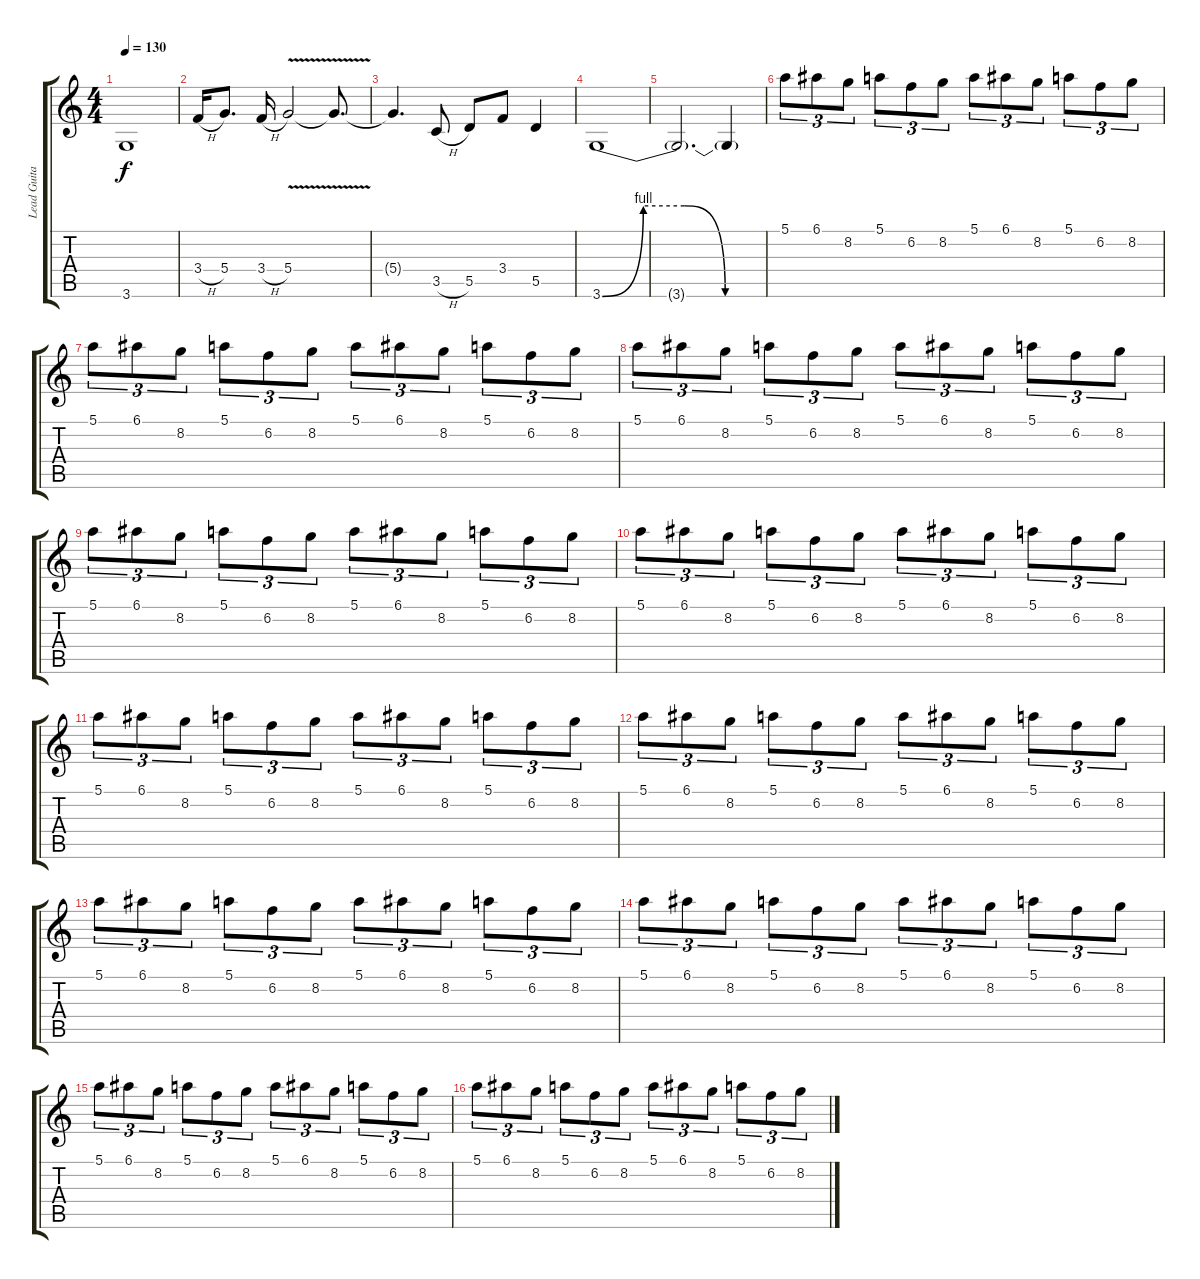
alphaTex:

\track ("Lead Guitar" "Lead Guita") {instrument distortionguitar}
\staff {score tabs}
\tuning (E4 B3 G3 D3 A2 E2) {hide}
\ts (4 4)
\tempo 130
\clef g2
\ks c
3.6{t}.1{dy f} |
3.4{h}.16 5.4.8{d} 3.4{h}.16 5.4{v}.2 5.4{t}.8{d} |
5.4{t}.4{d} 3.5{h}.8 5.5.8 3.4.8 5.5.4 |
3.6{be (custom 0 0 15 4 30 4 45 0 60 0)}.1 |
3.6{t}.2{d} 3.6{t}.4 |
5.1.8{tu (3 2)} 6.1.8{tu (3 2)} 8.2.8{tu (3 2)} 5.1.8{tu (3 2)} 6.2.8{tu (3 2)} 8.2.8{tu (3 2)} 5.1.8{tu (3 2)} 6.1.8{tu (3 2)} 8.2.8{tu (3 2)} 5.1.8{tu (3 2)} 6.2.8{tu (3 2)} 8.2.8{tu (3 2)} |
5.1.8{tu (3 2)} 6.1.8{tu (3 2)} 8.2.8{tu (3 2)} 5.1.8{tu (3 2)} 6.2.8{tu (3 2)} 8.2.8{tu (3 2)} 5.1.8{tu (3 2)} 6.1.8{tu (3 2)} 8.2.8{tu (3 2)} 5.1.8{tu (3 2)} 6.2.8{tu (3 2)} 8.2.8{tu (3 2)} |
5.1.8{tu (3 2)} 6.1.8{tu (3 2)} 8.2.8{tu (3 2)} 5.1.8{tu (3 2)} 6.2.8{tu (3 2)} 8.2.8{tu (3 2)} 5.1.8{tu (3 2)} 6.1.8{tu (3 2)} 8.2.8{tu (3 2)} 5.1.8{tu (3 2)} 6.2.8{tu (3 2)} 8.2.8{tu (3 2)} |
5.1.8{tu (3 2)} 6.1.8{tu (3 2)} 8.2.8{tu (3 2)} 5.1.8{tu (3 2)} 6.2.8{tu (3 2)} 8.2.8{tu (3 2)} 5.1.8{tu (3 2)} 6.1.8{tu (3 2)} 8.2.8{tu (3 2)} 5.1.8{tu (3 2)} 6.2.8{tu (3 2)} 8.2.8{tu (3 2)} |
5.1.8{tu (3 2)} 6.1.8{tu (3 2)} 8.2.8{tu (3 2)} 5.1.8{tu (3 2)} 6.2.8{tu (3 2)} 8.2.8{tu (3 2)} 5.1.8{tu (3 2)} 6.1.8{tu (3 2)} 8.2.8{tu (3 2)} 5.1.8{tu (3 2)} 6.2.8{tu (3 2)} 8.2.8{tu (3 2)} |
5.1.8{tu (3 2)} 6.1.8{tu (3 2)} 8.2.8{tu (3 2)} 5.1.8{tu (3 2)} 6.2.8{tu (3 2)} 8.2.8{tu (3 2)} 5.1.8{tu (3 2)} 6.1.8{tu (3 2)} 8.2.8{tu (3 2)} 5.1.8{tu (3 2)} 6.2.8{tu (3 2)} 8.2.8{tu (3 2)} |
5.1.8{tu (3 2)} 6.1.8{tu (3 2)} 8.2.8{tu (3 2)} 5.1.8{tu (3 2)} 6.2.8{tu (3 2)} 8.2.8{tu (3 2)} 5.1.8{tu (3 2)} 6.1.8{tu (3 2)} 8.2.8{tu (3 2)} 5.1.8{tu (3 2)} 6.2.8{tu (3 2)} 8.2.8{tu (3 2)} |
5.1.8{tu (3 2)} 6.1.8{tu (3 2)} 8.2.8{tu (3 2)} 5.1.8{tu (3 2)} 6.2.8{tu (3 2)} 8.2.8{tu (3 2)} 5.1.8{tu (3 2)} 6.1.8{tu (3 2)} 8.2.8{tu (3 2)} 5.1.8{tu (3 2)} 6.2.8{tu (3 2)} 8.2.8{tu (3 2)} |
5.1.8{tu (3 2) volume 12} 6.1.8{tu (3 2)} 8.2.8{tu (3 2)} 5.1.8{tu (3 2)} 6.2.8{tu (3 2)} 8.2.8{tu (3 2)} 5.1.8{tu (3 2)} 6.1.8{tu (3 2)} 8.2.8{tu (3 2)} 5.1.8{tu (3 2)} 6.2.8{tu (3 2)} 8.2.8{tu (3 2)} |
5.1.8{tu (3 2)} 6.1.8{tu (3 2)} 8.2.8{tu (3 2)} 5.1.8{tu (3 2)} 6.2.8{tu (3 2)} 8.2.8{tu (3 2)} 5.1.8{tu (3 2)} 6.1.8{tu (3 2)} 8.2.8{tu (3 2)} 5.1.8{tu (3 2)} 6.2.8{tu (3 2)} 8.2.8{tu (3 2)} |
5.1.8{tu (3 2)} 6.1.8{tu (3 2)} 8.2.8{tu (3 2)} 5.1.8{tu (3 2)} 6.2.8{tu (3 2)} 8.2.8{tu (3 2)} 5.1.8{tu (3 2)} 6.1.8{tu (3 2)} 8.2.8{tu (3 2)} 5.1.8{tu (3 2)} 6.2.8{tu (3 2)} 8.2.8{tu (3 2)}
